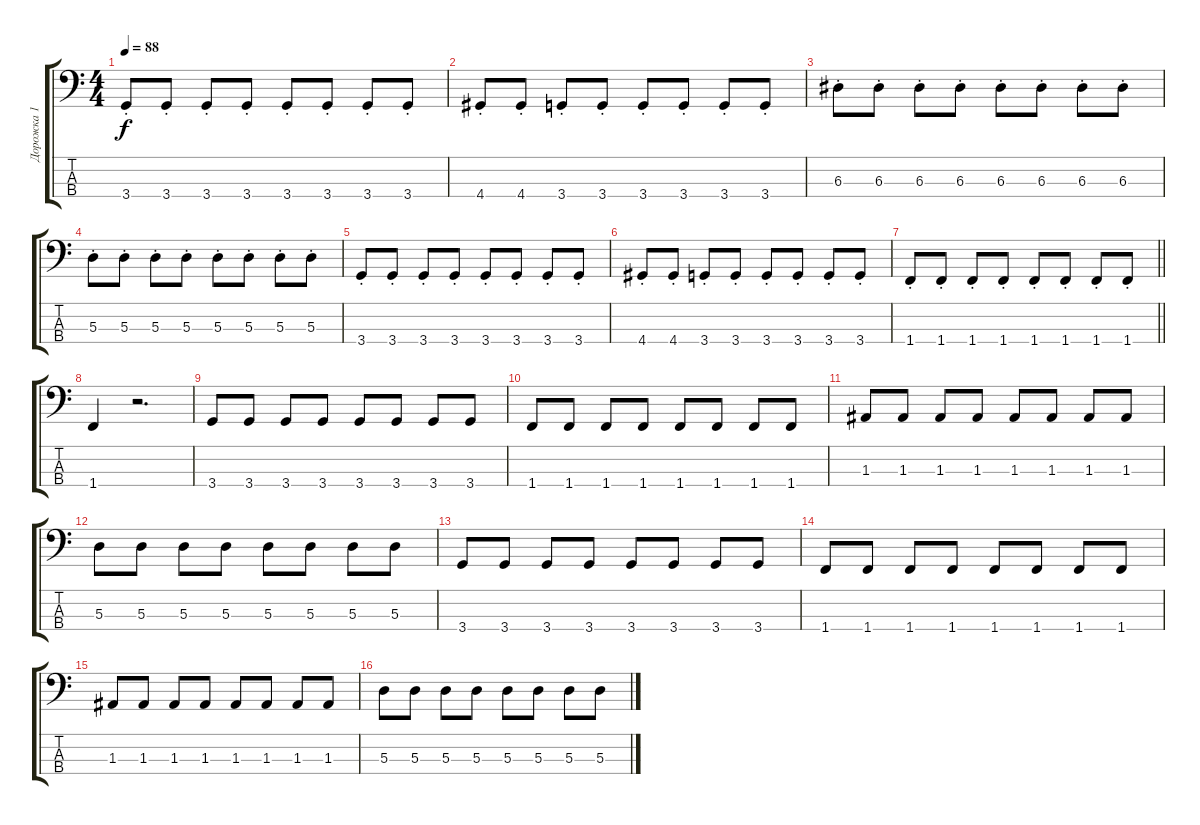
\track ("Дорожка 1" "Дорожка 1") {instrument electricbasspick}
\staff {score tabs}
\tuning (G2 D2 A1 E1) {hide}
\ts (4 4)
\tempo 88
\clef f4
\ks c
3.4{st}.8{dy f} 3.4{st}.8 3.4{st}.8 3.4{st}.8 3.4{st}.8 3.4{st}.8 3.4{st}.8 3.4{st}.8 |
4.4{st}.8 4.4{st}.8 3.4{st}.8 3.4{st}.8 3.4{st}.8 3.4{st}.8 3.4{st}.8 3.4{st}.8 |
6.3{st}.8 6.3{st}.8 6.3{st}.8 6.3{st}.8 6.3{st}.8 6.3{st}.8 6.3{st}.8 6.3{st}.8 |
5.3{st}.8 5.3{st}.8 5.3{st}.8 5.3{st}.8 5.3{st}.8 5.3{st}.8 5.3{st}.8 5.3{st}.8 |
3.4{st}.8 3.4{st}.8 3.4{st}.8 3.4{st}.8 3.4{st}.8 3.4{st}.8 3.4{st}.8 3.4{st}.8 |
4.4{st}.8 4.4{st}.8 3.4{st}.8 3.4{st}.8 3.4{st}.8 3.4{st}.8 3.4{st}.8 3.4{st}.8 |
\barLineRight lightlight
1.4{st}.8 1.4{st}.8 1.4{st}.8 1.4{st}.8 1.4{st}.8 1.4{st}.8 1.4{st}.8 1.4{st}.8 |
1.4.4 r.2{d} |
3.4.8 3.4.8 3.4.8 3.4.8 3.4.8 3.4.8 3.4.8 3.4.8 |
1.4.8 1.4.8 1.4.8 1.4.8 1.4.8 1.4.8 1.4.8 1.4.8 |
1.3.8 1.3.8 1.3.8 1.3.8 1.3.8 1.3.8 1.3.8 1.3.8 |
5.3.8 5.3.8 5.3.8 5.3.8 5.3.8 5.3.8 5.3.8 5.3.8 |
3.4.8 3.4.8 3.4.8 3.4.8 3.4.8 3.4.8 3.4.8 3.4.8 |
1.4.8 1.4.8 1.4.8 1.4.8 1.4.8 1.4.8 1.4.8 1.4.8 |
1.3.8 1.3.8 1.3.8 1.3.8 1.3.8 1.3.8 1.3.8 1.3.8 |
5.3.8 5.3.8 5.3.8 5.3.8 5.3.8 5.3.8 5.3.8 5.3.8
